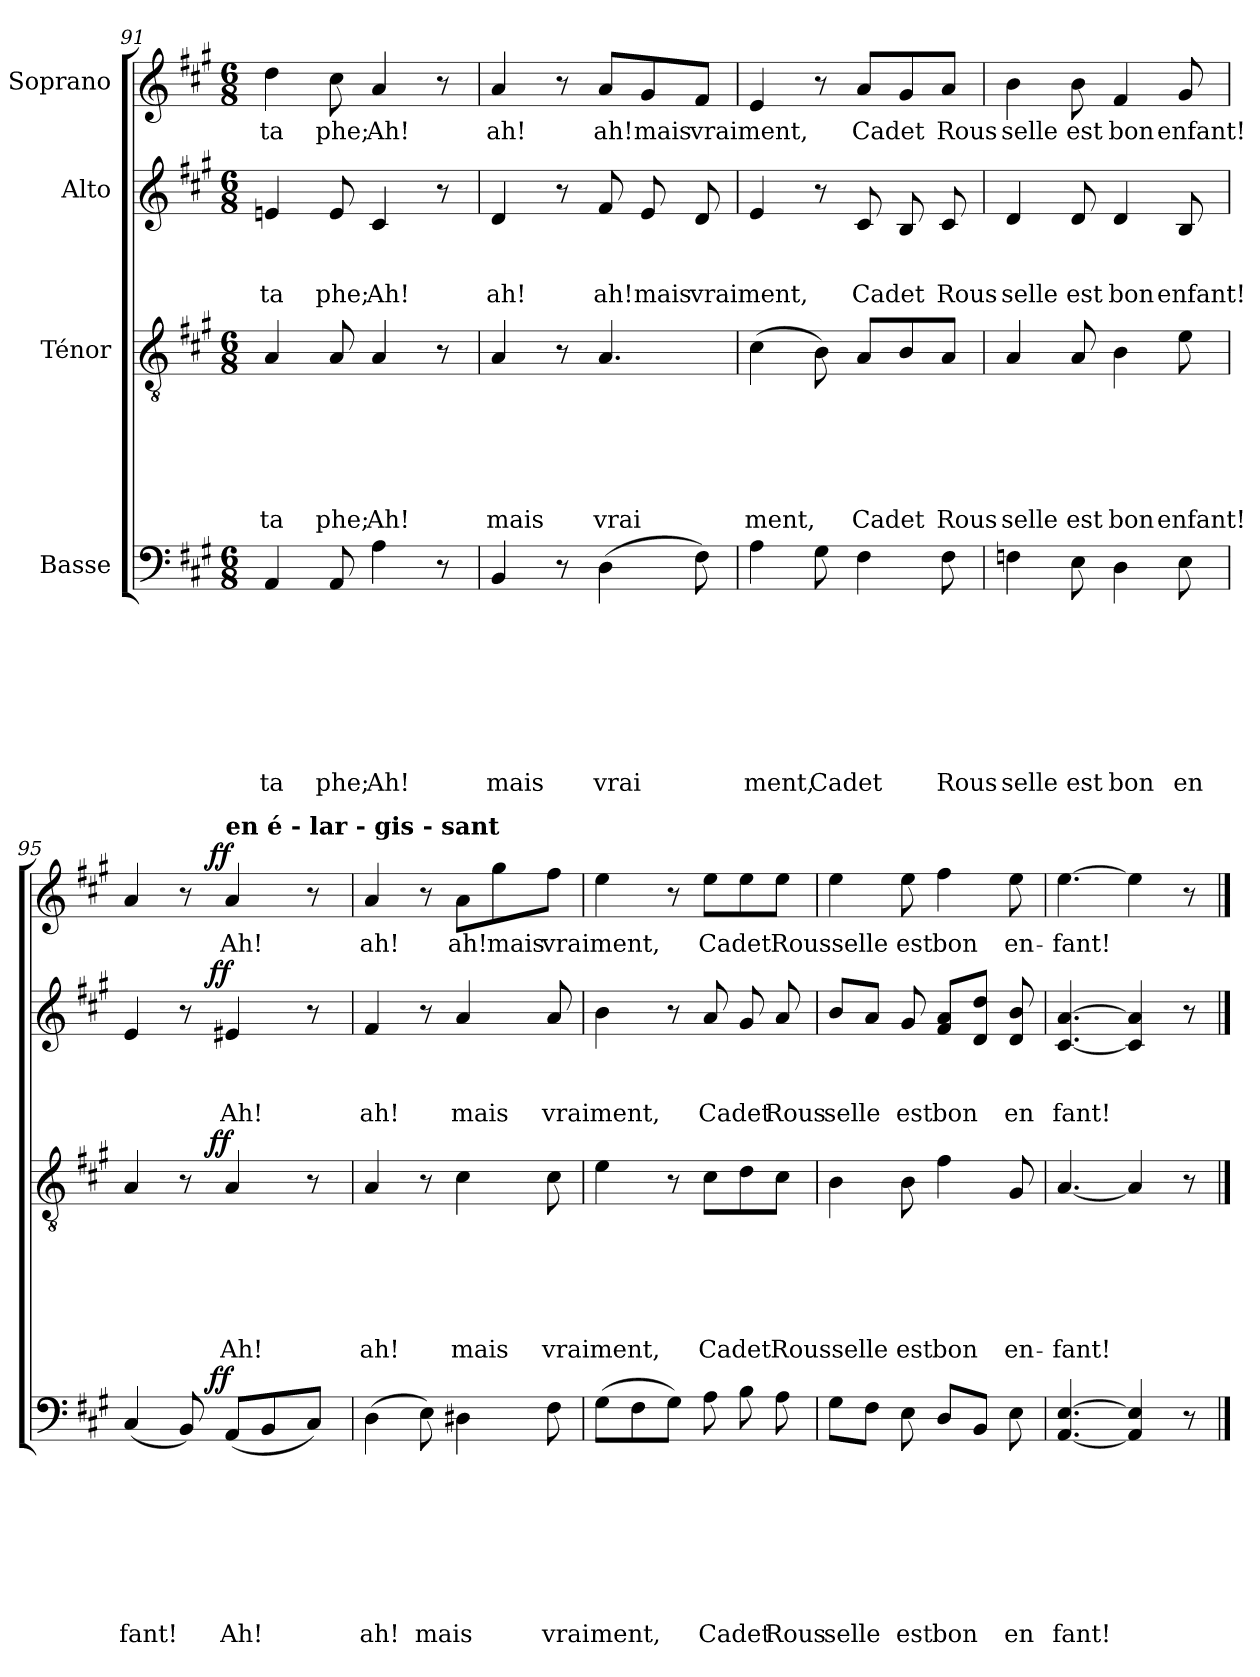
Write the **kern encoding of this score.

**kern	**text	**text	**text	**text	**text	**text	**text	**text	**dynam	**kern	**text	**text	**text	**text	**text	**text	**dynam	**kern	**text	**text	**text	**dynam	**kern	**text	**dynam
*part4	*part4	*part4	*part4	*part4	*part4	*part4	*part4	*part4	*part4	*part3	*part3	*part3	*part3	*part3	*part3	*part3	*part3	*part2	*part2	*part2	*part2	*part2	*part1	*part1	*part1
*staff4	*staff4	*staff4	*staff4	*staff4	*staff4	*staff4	*staff4	*staff4	*staff4	*staff3	*staff3	*staff3	*staff3	*staff3	*staff3	*staff3	*staff3	*staff2	*staff2	*staff2	*staff2	*staff2	*staff1	*staff1	*staff1
*I"Basse	*	*	*	*	*	*	*	*	*	*I"Ténor	*	*	*	*	*	*	*	*I"Alto	*	*	*	*	*I"Soprano	*	*
*clefF4	*	*	*	*	*	*	*	*	*	*clefGv2	*	*	*	*	*	*	*	*clefG2	*	*	*	*	*clefG2	*	*
*k[f#c#g#]	*	*	*	*	*	*	*	*	*	*k[f#c#g#]	*	*	*	*	*	*	*	*k[f#c#g#]	*	*	*	*	*k[f#c#g#]	*	*
*A:	*	*	*	*	*	*	*	*	*	*A:	*	*	*	*	*	*	*	*A:	*	*	*	*	*A:	*	*
*M6/8	*	*	*	*	*	*	*	*	*	*M6/8	*	*	*	*	*	*	*	*M6/8	*	*	*	*	*M6/8	*	*
=91	=91	=91	=91	=91	=91	=91	=91	=91	=91	=91	=91	=91	=91	=91	=91	=91	=91	=91	=91	=91	=91	=91	=91	=91	=91
!	!	!	!	!	!	!	!	!LO:LY:b	!	!	!	!	!	!	!	!LO:LY:b	!	!	!	!	!LO:LY:b	!	!	!LO:LY:b	!
4AA/	.	.	.	.	.	.	.	ta	.	4A/	.	.	.	.	.	ta	.	4en/	.	.	ta	.	4dd\	ta	.
!	!	!	!	!	!	!	!	!LO:LY:b	!	!	!	!	!	!	!	!LO:LY:b	!	!	!	!	!LO:LY:b	!	!	!LO:LY:b	!
8AA/	.	.	.	.	.	.	.	phe;	.	8A/	.	.	.	.	.	phe;	.	8e/	.	.	phe;	.	8cc#\	phe;	.
!	!	!	!	!	!	!	!	!LO:LY:b	!	!	!	!	!	!	!	!LO:LY:b	!	!	!	!	!LO:LY:b	!	!	!LO:LY:b	!
4A\	.	.	.	.	.	.	.	Ah!	.	4A/	.	.	.	.	.	Ah!	.	4c#/	.	.	Ah!	.	4a/	Ah!	.
8r	.	.	.	.	.	.	.	.	.	8r	.	.	.	.	.	.	.	8r	.	.	.	.	8r	.	.
=92	=92	=92	=92	=92	=92	=92	=92	=92	=92	=92	=92	=92	=92	=92	=92	=92	=92	=92	=92	=92	=92	=92	=92	=92	=92
!	!	!	!	!	!	!	!	!LO:LY:b	!	!	!	!	!	!	!	!LO:LY:b	!	!	!	!	!LO:LY:b	!	!	!LO:LY:b	!
4BB/	.	.	.	.	.	.	.	mais	.	4A/	.	.	.	.	.	mais	.	4d/	.	.	ah!	.	4a/	ah!	.
8r	.	.	.	.	.	.	.	.	.	8r	.	.	.	.	.	.	.	8r	.	.	.	.	8r	.	.
!	!	!	!	!	!	!	!	!LO:LY:b	!	!	!	!	!	!	!	!LO:LY:b	!	!	!	!	!LO:LY:b	!	!	!LO:LY:b	!
(>4D\	.	.	.	.	.	.	.	vrai	.	4.A/	.	.	.	.	.	vrai	.	8f#/	.	.	ah!	.	8a/L	ah!	.
!	!	!	!	!	!	!	!	!	!	!	!	!	!	!	!	!	!	!	!	!	!LO:LY:b	!	!	!LO:LY:b	!
.	.	.	.	.	.	.	.	.	.	.	.	.	.	.	.	.	.	8e/	.	.	mais	.	8g#/	mais	.
!	!	!	!	!	!	!	!	!	!	!	!	!	!	!	!	!	!	!	!	!	!LO:LY:b	!	!	!LO:LY:b	!
8F#\)	.	.	.	.	.	.	.	.	.	.	.	.	.	.	.	.	.	8d/	.	.	vraiment,	.	8f#/J	vraiment,	.
=93	=93	=93	=93	=93	=93	=93	=93	=93	=93	=93	=93	=93	=93	=93	=93	=93	=93	=93	=93	=93	=93	=93	=93	=93	=93
!	!	!	!	!	!	!	!	!LO:LY:b	!	!	!	!	!	!	!	!LO:LY:b	!	!	!	!	!	!	!	!	!
4A\	.	.	.	.	.	.	.	ment,	.	(>4c#\	.	.	.	.	.	ment,	.	4e/	.	.	.	.	4e/	.	.
!	!	!	!	!	!	!	!	!LO:LY:b	!	!	!	!	!	!	!	!	!	!	!	!	!	!	!	!	!
8G#\	.	.	.	.	.	.	.	Cadet	.	8B\)	.	.	.	.	.	.	.	8r	.	.	.	.	8r	.	.
!	!	!	!	!	!	!	!	!	!	!	!	!	!	!	!	!LO:LY:b	!	!	!	!	!LO:LY:b	!	!	!LO:LY:b	!
4F#\	.	.	.	.	.	.	.	.	.	8A/L	.	.	.	.	.	Cadet	.	8c#/	.	.	Cadet	.	8a/L	Cadet	.
.	.	.	.	.	.	.	.	.	.	8B/	.	.	.	.	.	.	.	8B/	.	.	.	.	8g#/	.	.
!	!	!	!	!	!	!	!	!LO:LY:b	!	!	!	!	!	!	!	!LO:LY:b	!	!	!	!	!LO:LY:b	!	!	!LO:LY:b	!
8F#\	.	.	.	.	.	.	.	Rous	.	8A/J	.	.	.	.	.	Rous	.	8c#/	.	.	Rous	.	8a/J	Rous	.
!!LO:LB:g=z
=94	=94	=94	=94	=94	=94	=94	=94	=94	=94	=94	=94	=94	=94	=94	=94	=94	=94	=94	=94	=94	=94	=94	=94	=94	=94
!	!	!	!	!	!	!	!	!LO:LY:b	!	!	!	!	!	!	!	!LO:LY:b	!	!	!	!	!LO:LY:b	!	!	!LO:LY:b	!
4Fn\	.	.	.	.	.	.	.	selle	.	4A/	.	.	.	.	.	selle	.	4d/	.	.	selle	.	4b\	selle	.
!	!	!	!	!	!	!	!	!LO:LY:b	!	!	!	!	!	!	!	!LO:LY:b	!	!	!	!	!LO:LY:b	!	!	!LO:LY:b	!
8E\	.	.	.	.	.	.	.	est	.	8A/	.	.	.	.	.	est	.	8d/	.	.	est	.	8b\	est	.
!	!	!	!	!	!	!	!	!LO:LY:b	!	!	!	!	!	!	!	!LO:LY:b	!	!	!	!	!LO:LY:b	!	!	!LO:LY:b	!
4D\	.	.	.	.	.	.	.	bon	.	4B\	.	.	.	.	.	bon	.	4d/	.	.	bon	.	4f#/	bon	.
!	!	!	!	!	!	!	!	!LO:LY:b	!	!	!	!	!	!	!	!LO:LY:b	!	!	!	!	!LO:LY:b	!	!	!LO:LY:b	!
8E\	.	.	.	.	.	.	.	en	.	8e\	.	.	.	.	.	enfant!	.	8B/	.	.	enfant!	.	8g#/	enfant!	.
=95	=95	=95	=95	=95	=95	=95	=95	=95	=95	=95	=95	=95	=95	=95	=95	=95	=95	=95	=95	=95	=95	=95	=95	=95	=95
!	!	!	!	!	!	!	!	!LO:LY:b	!	!	!	!	!	!	!	!	!	!	!	!	!	!	!	!	!
*^	*	*	*	*	*	*	*	*	*	*^	*	*	*	*	*	*	*	*^	*	*	*	*	*^	*	*
(<4C#/	4ryy	.	.	.	.	.	.	.	fant!	.	4A/	4ryy	.	.	.	.	.	.	.	4e/	4ryy	.	.	.	.	4a/	4ryy	.	.
8BB/)	16.ryy	.	.	.	.	.	.	.	.	.	8r	16.ryy	.	.	.	.	.	.	.	8r	16.ryy	.	.	.	.	8r	16.ryy	.	.
!	!	!	!	!	!	!	!	!	!	!LO:DY:a	!	!	!	!	!	!	!	!	!LO:DY:a	!	!	!	!	!	!LO:DY:a	!	!	!	!LO:DY:a
.	4ryy	.	.	.	.	.	.	.	.	ff	.	4ryy	.	.	.	.	.	.	ff	.	4ryy	.	.	.	ff	.	4ryy	.	ff
!	!	!	!	!	!	!	!	!	!	!	!	!	!	!	!	!	!	!	!	!	!	!	!	!	!	!LO:TX:a:B:t=en é - lar - gis - sant	!	!	!
!	!	!	!	!	!	!	!	!	!LO:LY:b	!	!	!	!	!	!	!	!	!LO:LY:b	!	!	!	!	!	!LO:LY:b	!	!	!	!LO:LY:b	!
(<8AA/L	.	.	.	.	.	.	.	.	Ah!	.	4A/	.	.	.	.	.	.	Ah!	.	4e#X/	.	.	.	Ah!	.	4a/	.	Ah!	.
8BB/	.	.	.	.	.	.	.	.	.	.	.	.	.	.	.	.	.	.	.	.	.	.	.	.	.	.	.	.	.
.	8ryy	.	.	.	.	.	.	.	.	.	.	8ryy	.	.	.	.	.	.	.	.	8ryy	.	.	.	.	.	8ryy	.	.
8C#/J)	.	.	.	.	.	.	.	.	.	.	8r	.	.	.	.	.	.	.	.	8r	.	.	.	.	.	8r	.	.	.
.	32ryy	.	.	.	.	.	.	.	.	.	.	32ryy	.	.	.	.	.	.	.	.	32ryy	.	.	.	.	.	32ryy	.	.
=96	=96	=96	=96	=96	=96	=96	=96	=96	=96	=96	=96	=96	=96	=96	=96	=96	=96	=96	=96	=96	=96	=96	=96	=96	=96	=96	=96	=96	=96
!	!	!	!	!	!	!	!	!	!LO:LY:b	!	!	!	!	!	!	!	!	!LO:LY:b	!	!	!	!	!	!LO:LY:b	!	!	!	!LO:LY:b	!
*v	*v	*	*	*	*	*	*	*	*	*	*	*	*	*	*	*	*	*	*	*v	*v	*	*	*	*	*v	*v	*	*
*	*	*	*	*	*	*	*	*	*	*v	*v	*	*	*	*	*	*	*	*	*	*	*	*	*	*	*
(>4D\	.	.	.	.	.	.	.	ah!	.	4A/	.	.	.	.	.	ah!	.	4f#/	.	.	ah!	.	4a/	ah!	.
!	!	!	!	!	!	!	!	!LO:LY:b	!	!	!	!	!	!	!	!	!	!	!	!	!	!	!	!	!
8E\)	.	.	.	.	.	.	.	mais	.	8r	.	.	.	.	.	.	.	8r	.	.	.	.	8r	.	.
!	!	!	!	!	!	!	!	!	!	!	!	!	!	!	!	!LO:LY:b	!	!	!	!	!LO:LY:b	!	!	!LO:LY:b	!
4D#X\	.	.	.	.	.	.	.	.	.	4c#\	.	.	.	.	.	mais	.	4a/	.	.	mais	.	8a\L	ah!	.
!	!	!	!	!	!	!	!	!	!	!	!	!	!	!	!	!	!	!	!	!	!	!	!	!LO:LY:b	!
.	.	.	.	.	.	.	.	.	.	.	.	.	.	.	.	.	.	.	.	.	.	.	8gg#\	mais	.
!	!	!	!	!	!	!	!	!LO:LY:b	!	!	!	!	!	!	!	!LO:LY:b	!	!	!	!	!LO:LY:b	!	!	!LO:LY:b	!
8F#\	.	.	.	.	.	.	.	vrai	.	8c#\	.	.	.	.	.	vraiment,	.	8a/	.	.	vraiment,	.	8ff#\J	vraiment,	.
=97	=97	=97	=97	=97	=97	=97	=97	=97	=97	=97	=97	=97	=97	=97	=97	=97	=97	=97	=97	=97	=97	=97	=97	=97	=97
!	!	!	!	!	!	!	!	!LO:LY:b	!	!	!	!	!	!	!	!	!	!	!	!	!	!	!	!	!
(>8G#\L	.	.	.	.	.	.	.	ment,	.	4e\	.	.	.	.	.	.	.	4b\	.	.	.	.	4ee\	.	.
8F#\	.	.	.	.	.	.	.	.	.	.	.	.	.	.	.	.	.	.	.	.	.	.	.	.	.
8G#\J)	.	.	.	.	.	.	.	.	.	8r	.	.	.	.	.	.	.	8r	.	.	.	.	8r	.	.
!	!	!	!	!	!	!	!	!LO:LY:b	!	!	!	!	!	!	!	!LO:LY:b	!	!	!	!	!LO:LY:b	!	!	!LO:LY:b	!
8A\	.	.	.	.	.	.	.	Cadet	.	8c#\L	.	.	.	.	.	Cadet	.	8a/	.	.	Cadet	.	8ee\L	Cadet	.
8B\	.	.	.	.	.	.	.	.	.	8d\	.	.	.	.	.	.	.	8g#/	.	.	.	.	8ee\	.	.
!	!	!	!	!	!	!	!	!LO:LY:b	!	!	!	!	!	!	!	!LO:LY:b	!	!	!	!	!LO:LY:b	!	!	!LO:LY:b	!
8A\	.	.	.	.	.	.	.	Rous	.	8c#\J	.	.	.	.	.	Rousselle	.	8a/	.	.	Rous	.	8ee\J	Rousselle	.
=98	=98	=98	=98	=98	=98	=98	=98	=98	=98	=98	=98	=98	=98	=98	=98	=98	=98	=98	=98	=98	=98	=98	=98	=98	=98
!	!	!	!	!	!	!	!	!LO:LY:b	!	!	!	!	!	!	!	!	!	!	!	!	!LO:LY:b	!	!	!	!
8G#\L	.	.	.	.	.	.	.	selle	.	4B\	.	.	.	.	.	.	.	8b/L	.	.	selle	.	4ee\	.	.
8F#\J	.	.	.	.	.	.	.	.	.	.	.	.	.	.	.	.	.	8a/J	.	.	.	.	.	.	.
!	!	!	!	!	!	!	!	!LO:LY:b	!	!	!	!	!	!	!	!LO:LY:b	!	!	!	!	!LO:LY:b	!	!	!LO:LY:b	!
8E\	.	.	.	.	.	.	.	est	.	8B\	.	.	.	.	.	est	.	8g#/	.	.	est	.	8ee\	est	.
!	!	!	!	!	!	!	!	!LO:LY:b	!	!	!	!	!	!	!	!LO:LY:b	!	!	!	!	!LO:LY:b	!	!	!LO:LY:b	!
8D/L	.	.	.	.	.	.	.	bon	.	4f#\	.	.	.	.	.	bon	.	8f#/ 8a/L	.	.	bon	.	4ff#\	bon	.
8BB/J	.	.	.	.	.	.	.	.	.	.	.	.	.	.	.	.	.	8d/ 8dd/J	.	.	.	.	.	.	.
!	!	!	!	!	!	!	!	!LO:LY:b	!	!	!	!	!	!	!	!LO:LY:b	!	!	!	!	!LO:LY:b	!	!	!LO:LY:b	!
8E\	.	.	.	.	.	.	.	en	.	8G#/	.	.	.	.	.	en-	.	8d/ 8b/	.	.	en	.	8ee\	en-	.
=99	=99	=99	=99	=99	=99	=99	=99	=99	=99	=99	=99	=99	=99	=99	=99	=99	=99	=99	=99	=99	=99	=99	=99	=99	=99
!	!	!	!	!	!	!	!	!LO:LY:b	!	!	!	!	!	!	!	!LO:LY:b	!	!	!	!	!LO:LY:b	!	!	!LO:LY:b	!
[<4.AA/ [>4.E/	.	.	.	.	.	.	.	fant!	.	[<4.A/	.	.	.	.	.	-fant!	.	[<4.c#/ [>4.a/	.	.	fant!	.	[>4.ee\	-fant!	.
4AA/] 4E/]	.	.	.	.	.	.	.	.	.	4A/]	.	.	.	.	.	.	.	4c#/] 4a/]	.	.	.	.	4ee\]	.	.
8r	.	.	.	.	.	.	.	.	.	8r	.	.	.	.	.	.	.	8r	.	.	.	.	8r	.	.
==	==	==	==	==	==	==	==	==	==	==	==	==	==	==	==	==	==	==	==	==	==	==	==	==	==
*-	*-	*-	*-	*-	*-	*-	*-	*-	*-	*-	*-	*-	*-	*-	*-	*-	*-	*-	*-	*-	*-	*-	*-	*-	*-
